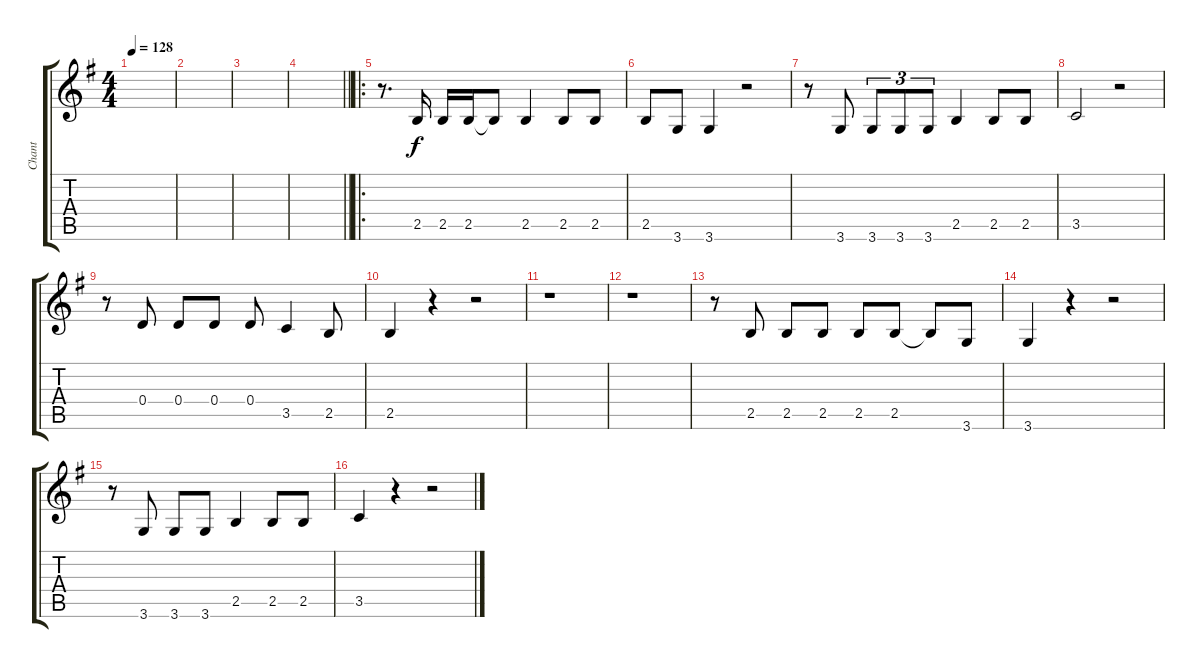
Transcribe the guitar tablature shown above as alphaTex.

\track ("Chant" "Chant") {instrument electricguitarmuted}
\staff {score tabs}
\tuning (E4 B3 G3 D3 A2 E2) {hide}
\ts (4 4)
\tempo 128
\clef g2
\ks g
|
|
|
\barLineRight lightlight
|
\ro
r.8{d} 2.5.16 2.5.16 2.5.16 2.5{t}.8 2.5.4 2.5.8 2.5.8 |
2.5.8 3.6.8 3.6.4 r.2 |
r.8 3.6.8 3.6.8{tu (3 2)} 3.6.8{tu (3 2)} 3.6.8{tu (3 2)} 2.5.4 2.5.8 2.5.8 |
3.5.2 r.2 |
r.8 0.4.8 0.4.8 0.4.8 0.4.8 3.5.4 2.5.8 |
2.5.4 r.4 r.2 |
r.1 |
r.1 |
r.8 2.5.8 2.5.8 2.5.8 2.5.8 2.5.8 2.5{t}.8 3.6.8 |
3.6.4 r.4 r.2 |
r.8 3.6.8 3.6.8 3.6.8 2.5.4 2.5.8 2.5.8 |
3.5.4 r.4 r.2
